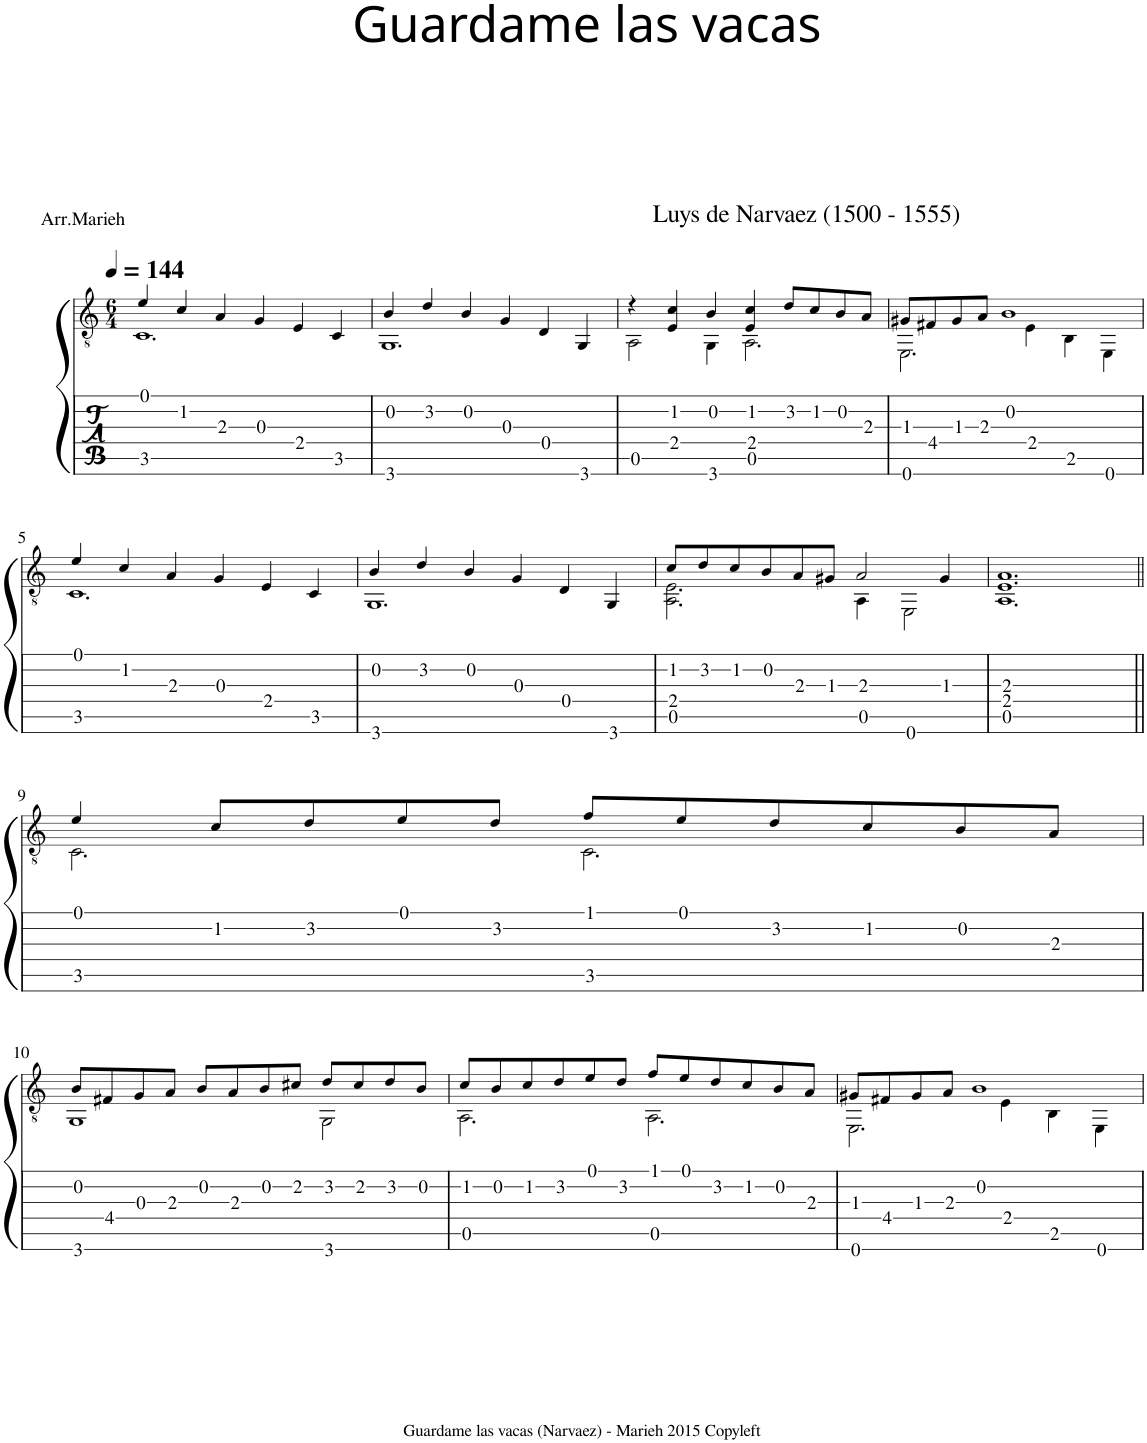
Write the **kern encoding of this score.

**kern	**kern
*part2	*part1
*staff2	*staff1
*I"Guitare classique [Tablature]	*I"Guitare classique
*stria6	*stria5
*	*clefGv2
*k[]	*k[]
*M6/4	*M6/4
*MM144	*MM144
=1	=1
*^	*^
4e	1.C	4e/	1.C
4c	.	4c/	.
4A	.	4A/	.
4G	.	4G/	.
4E	.	4E/	.
4C	.	4C/	.
=2	=2	=2	=2
4B	1.GG	4B/	1.GG
4d	.	4d/	.
4B	.	4B/	.
4G	.	4G/	.
4D	.	4D/	.
4GG	.	4GG/	.
=3	=3	=3	=3
4r	2AA	4r	2AA\
4E 4c	.	4E/ 4c/	.
4B	4GG	4B/	4GG\
4E 4c	2.AA	4E/ 4c/	2.AA\
8dL	.	8d/L	.
8c	.	8c/	.
8B	.	8B/	.
8AJ	.	8A/J	.
=4	=4	=4	=4
8G#XL	2.EE	8G#X/L	2.EE\
8F#X	.	8F#X/	.
8G#	.	8G#/	.
8AJ	.	8A/J	.
1B	.	1B	.
.	4E	.	4E\
.	4BB	.	4BB\
.	4EE	.	4EE\
!!LO:LB:g=z	!!
=5	=5	=5	=5
4e	1.C	4e/	1.C
4c	.	4c/	.
4A	.	4A/	.
4G	.	4G/	.
4E	.	4E/	.
4C	.	4C/	.
=6	=6	=6	=6
4B	1.GG	4B/	1.GG
4d	.	4d/	.
4B	.	4B/	.
4G	.	4G/	.
4D	.	4D/	.
4GG	.	4GG/	.
=7	=7	=7	=7
8cL	2.AA 2.E	8c/L	2.AA\ 2.E\
8d	.	8d/	.
8c	.	8c/	.
8B	.	8B/	.
8A	.	8A/	.
8G#XJ	.	8G#X/J	.
2A	4AA	2A/	4AA\
.	2EE	.	2EE\
4G#	.	4G#/	.
=8	=8	=8	=8
1.E 1.A	1.AA	1.E 1.A	1.AA
!!LO:LB:g=z	!!
=9||	=9||	=9||	=9||
4e	2.C	4e/	2.C\
8cL	.	8c/L	.
8d	.	8d/	.
8e	.	8e/	.
8dJ	.	8d/J	.
8fL	2.C	8f/L	2.C\
8e	.	8e/	.
8d	.	8d/	.
8c	.	8c/	.
8B	.	8B/	.
8AJ	.	8A/J	.
!!LO:LB:g=z	!!
=10	=10	=10	=10
8BL	1GG	8B/L	1GG
8F#X	.	8F#X/	.
8G	.	8G/	.
8A	.	8A/J	.
8B	.	8B/L	.
8AJ	.	8A/	.
8BL	.	8B/	.
8c#X	.	8c#X/J	.
8d	2GG	8d/L	2GG\
8c#	.	8c#/	.
8d	.	8d/	.
8BJ	.	8B/J	.
=11	=11	=11	=11
8cL	2.AA	8c/L	2.AA\
8B	.	8B/	.
8c	.	8c/	.
8d	.	8d/	.
8e	.	8e/	.
8dJ	.	8d/J	.
8fL	2.AA	8f/L	2.AA\
8e	.	8e/	.
8d	.	8d/	.
8c	.	8c/	.
8B	.	8B/	.
8AJ	.	8A/J	.
=12	=12	=12	=12
8G#XL	2.EE	8G#X/L	2.EE\
8F#X	.	8F#X/	.
8G#	.	8G#/	.
8AJ	.	8A/J	.
1B	.	1B	.
.	4E	.	4E\
.	4BB	.	4BB\
.	4EE	.	4EE\
*v	*v	*	*
*	*v	*v
=	=
*-	*-
